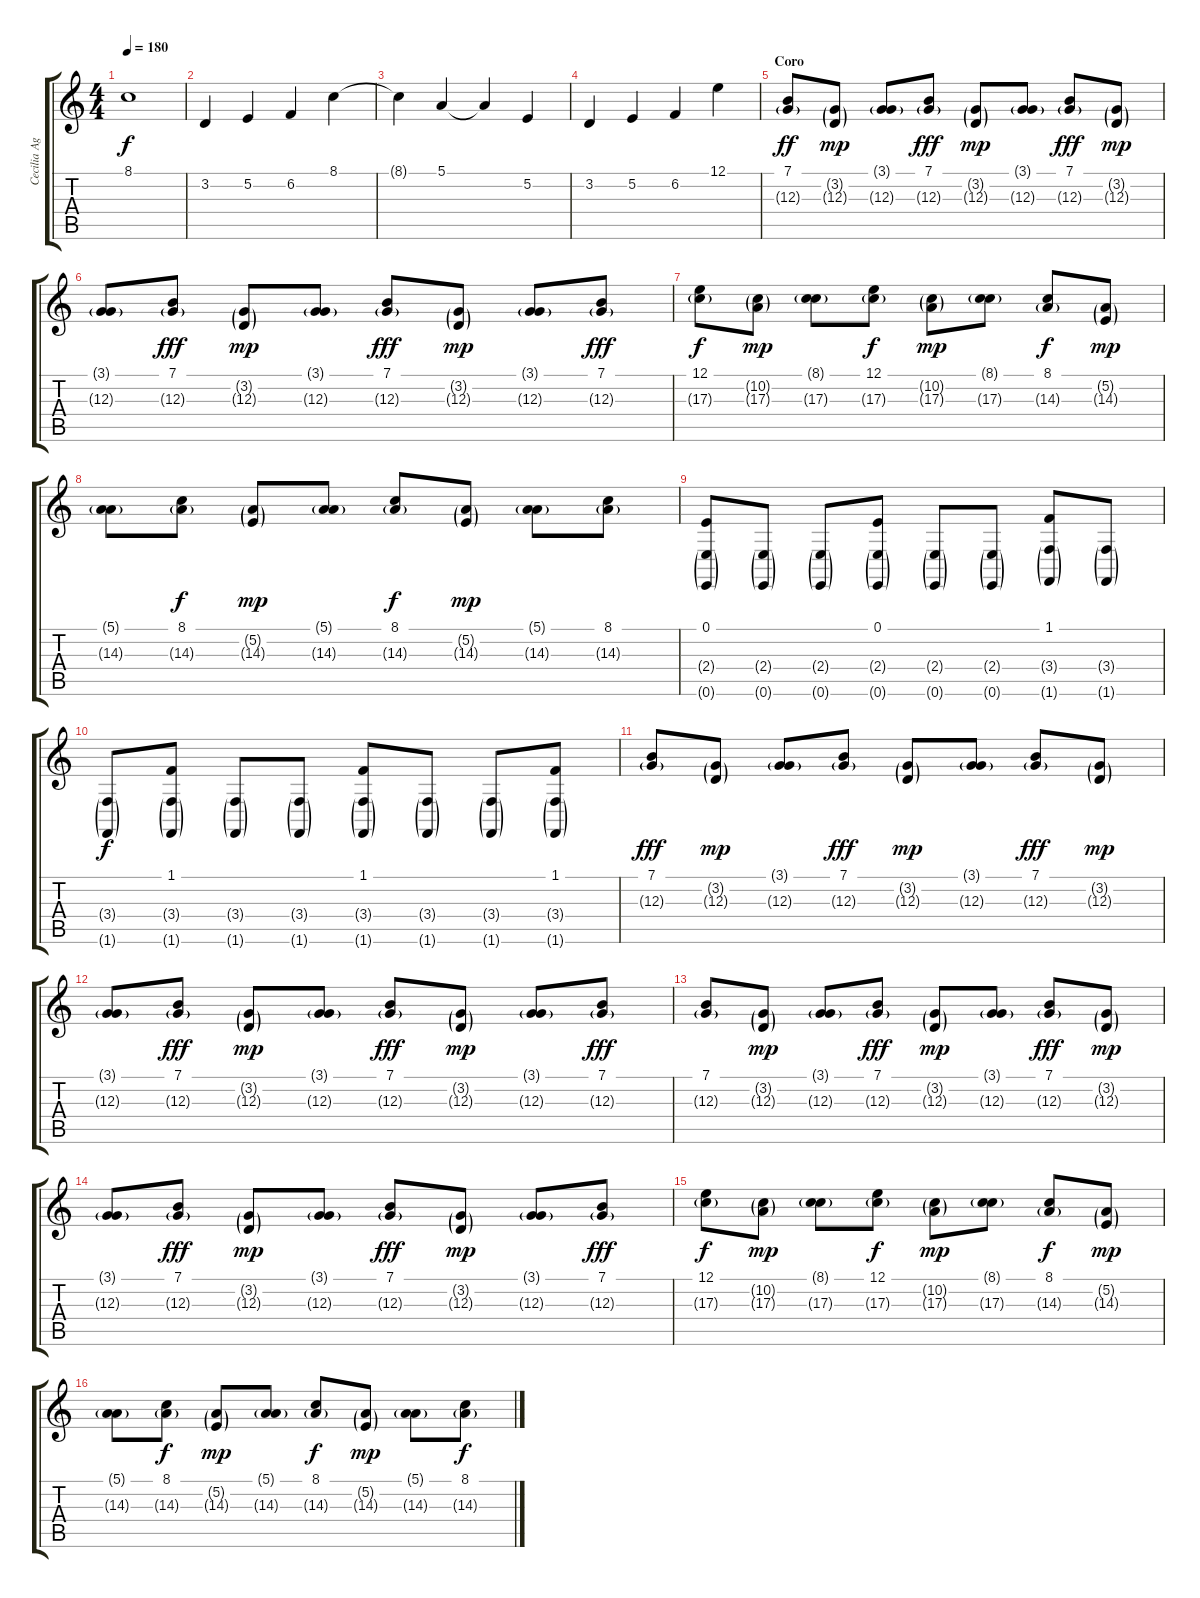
\track ("Cecilia Aguayo (Sintetizador 2) " "Cecilia Ag") {instrument stringensemble1}
\staff {score tabs}
\tuning (E4 B3 G3 D3 A2 E2) {hide}
\ts (4 4)
\tempo 180
\clef g2
\ks c
8.1.1{dy f} |
3.2.4 5.2.4 6.2.4 8.1.4 |
8.1{t}.4 5.1.4 5.1{t}.4 5.2.4 |
3.2.4 5.2.4 6.2.4 12.1.4 |
\section ("" "Coro")
(7.1 12.3{g}).8{dy ff} (3.2{g} 12.3{g}).8{dy mp} (3.1{g} 12.3{g}).8 (7.1 12.3{g}).8{dy fff} (3.2{g} 12.3{g}).8{dy mp} (3.1{g} 12.3{g}).8 (7.1 12.3{g}).8{dy fff} (3.2{g} 12.3{g}).8{dy mp} |
(3.1{g} 12.3{g}).8 (7.1 12.3{g}).8{dy fff} (3.2{g} 12.3{g}).8{dy mp} (3.1{g} 12.3{g}).8 (7.1 12.3{g}).8{dy fff} (3.2{g} 12.3{g}).8{dy mp} (3.1{g} 12.3{g}).8 (7.1 12.3{g}).8{dy fff} |
(12.1 17.3{g}).8{dy f} (10.2{g} 17.3{g}).8{dy mp} (8.1{g} 17.3{g}).8 (12.1 17.3{g}).8{dy f} (10.2{g} 17.3{g}).8{dy mp} (8.1{g} 17.3{g}).8 (8.1 14.3{g}).8{dy f} (5.2{g} 14.3{g}).8{dy mp} |
(5.1{g} 14.3{g}).8 (8.1 14.3{g}).8{dy f} (5.2{g} 14.3{g}).8{dy mp} (5.1{g} 14.3{g}).8 (8.1 14.3{g}).8{dy f} (5.2{g} 14.3{g}).8{dy mp} (5.1{g} 14.3{g}).8 (8.1 14.3{g}).8 |
(0.1 2.4{g} 0.6{g}).8 (2.4{g} 0.6{g}).8 (2.4{g} 0.6{g}).8 (0.1 2.4{g} 0.6{g}).8 (2.4{g} 0.6{g}).8 (2.4{g} 0.6{g}).8 (1.1 3.4{g} 1.6{g}).8 (3.4{g} 1.6{g}).8 |
(3.4{g} 1.6{g}).8{dy f} (1.1 3.4{g} 1.6{g}).8 (3.4{g} 1.6{g}).8 (3.4{g} 1.6{g}).8 (1.1 3.4{g} 1.6{g}).8 (3.4{g} 1.6{g}).8 (3.4{g} 1.6{g}).8 (1.1 3.4{g} 1.6{g}).8 |
(7.1 12.3{g}).8{dy fff} (3.2{g} 12.3{g}).8{dy mp} (3.1{g} 12.3{g}).8 (7.1 12.3{g}).8{dy fff} (3.2{g} 12.3{g}).8{dy mp} (3.1{g} 12.3{g}).8 (7.1 12.3{g}).8{dy fff} (3.2{g} 12.3{g}).8{dy mp} |
(3.1{g} 12.3{g}).8 (7.1 12.3{g}).8{dy fff} (3.2{g} 12.3{g}).8{dy mp} (3.1{g} 12.3{g}).8 (7.1 12.3{g}).8{dy fff} (3.2{g} 12.3{g}).8{dy mp} (3.1{g} 12.3{g}).8 (7.1 12.3{g}).8{dy fff} |
(7.1 12.3{g}).8 (3.2{g} 12.3{g}).8{dy mp} (3.1{g} 12.3{g}).8 (7.1 12.3{g}).8{dy fff} (3.2{g} 12.3{g}).8{dy mp} (3.1{g} 12.3{g}).8 (7.1 12.3{g}).8{dy fff} (3.2{g} 12.3{g}).8{dy mp} |
(3.1{g} 12.3{g}).8 (7.1 12.3{g}).8{dy fff} (3.2{g} 12.3{g}).8{dy mp} (3.1{g} 12.3{g}).8 (7.1 12.3{g}).8{dy fff} (3.2{g} 12.3{g}).8{dy mp} (3.1{g} 12.3{g}).8 (7.1 12.3{g}).8{dy fff} |
(12.1 17.3{g}).8{dy f} (10.2{g} 17.3{g}).8{dy mp} (8.1{g} 17.3{g}).8 (12.1 17.3{g}).8{dy f} (10.2{g} 17.3{g}).8{dy mp} (8.1{g} 17.3{g}).8 (8.1 14.3{g}).8{dy f} (5.2{g} 14.3{g}).8{dy mp} |
(5.1{g} 14.3{g}).8 (8.1 14.3{g}).8{dy f} (5.2{g} 14.3{g}).8{dy mp} (5.1{g} 14.3{g}).8 (8.1 14.3{g}).8{dy f} (5.2{g} 14.3{g}).8{dy mp} (5.1{g} 14.3{g}).8 (8.1 14.3{g}).8{dy f}
